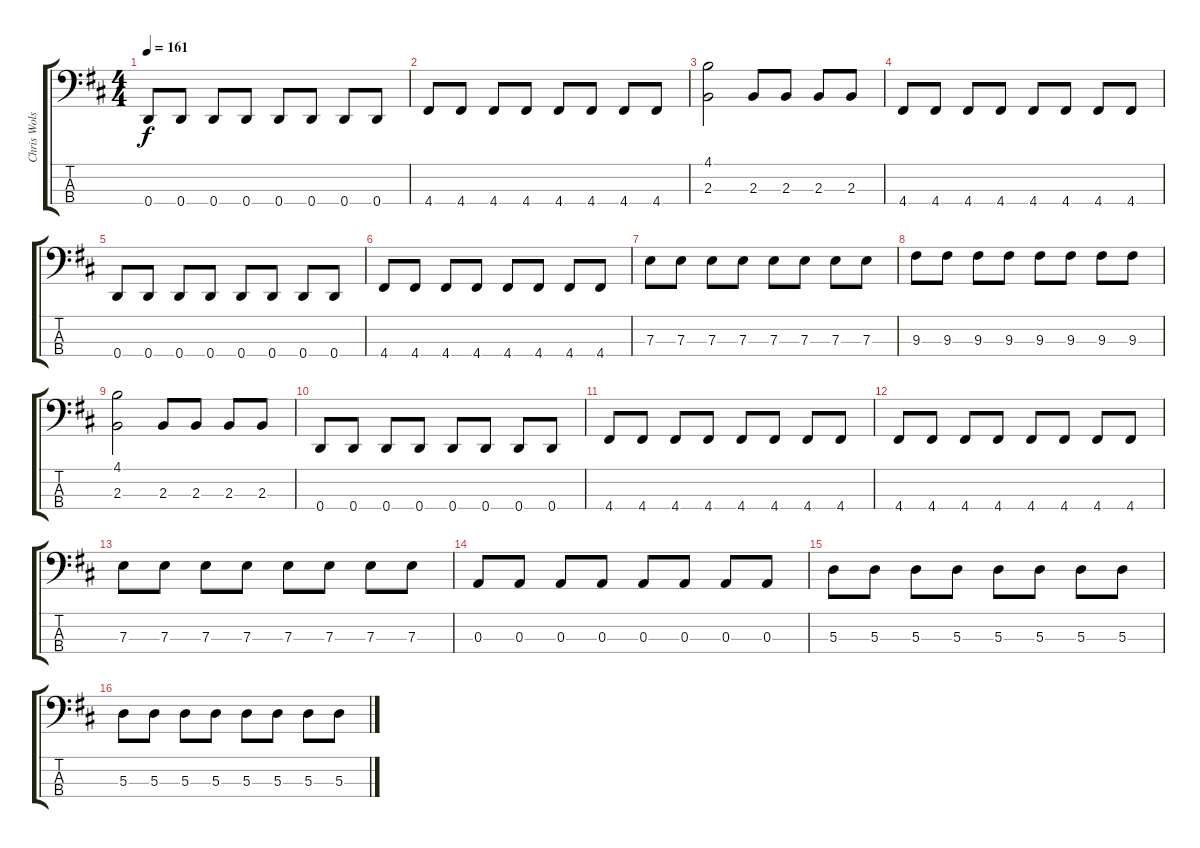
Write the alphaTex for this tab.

\track ("Chris Wolstenholme" "Chris Wols") {instrument electricbassfinger}
\staff {score tabs}
\tuning (G2 D2 A1 D1) {hide}
\ts (4 4)
\tempo 161
\clef f4
\ks d
0.4.8{dy f} 0.4.8 0.4.8 0.4.8 0.4.8 0.4.8 0.4.8 0.4.8 |
4.4.8 4.4.8 4.4.8 4.4.8 4.4.8 4.4.8 4.4.8 4.4.8 |
(4.1 2.3).2 2.3.8 2.3.8 2.3.8 2.3.8 |
4.4.8 4.4.8 4.4.8 4.4.8 4.4.8 4.4.8 4.4.8 4.4.8 |
0.4.8 0.4.8 0.4.8 0.4.8 0.4.8 0.4.8 0.4.8 0.4.8 |
4.4.8 4.4.8 4.4.8 4.4.8 4.4.8 4.4.8 4.4.8 4.4.8 |
7.3.8 7.3.8 7.3.8 7.3.8 7.3.8 7.3.8 7.3.8 7.3.8 |
9.3.8 9.3.8 9.3.8 9.3.8 9.3.8 9.3.8 9.3.8 9.3.8 |
(4.1 2.3).2 2.3.8 2.3.8 2.3.8 2.3.8 |
0.4.8 0.4.8 0.4.8 0.4.8 0.4.8 0.4.8 0.4.8 0.4.8 |
4.4.8 4.4.8 4.4.8 4.4.8 4.4.8 4.4.8 4.4.8 4.4.8 |
4.4.8 4.4.8 4.4.8 4.4.8 4.4.8 4.4.8 4.4.8 4.4.8 |
7.3.8 7.3.8 7.3.8 7.3.8 7.3.8 7.3.8 7.3.8 7.3.8 |
0.3.8 0.3.8 0.3.8 0.3.8 0.3.8 0.3.8 0.3.8 0.3.8 |
5.3.8 5.3.8 5.3.8 5.3.8 5.3.8 5.3.8 5.3.8 5.3.8 |
5.3.8 5.3.8 5.3.8 5.3.8 5.3.8 5.3.8 5.3.8 5.3.8
